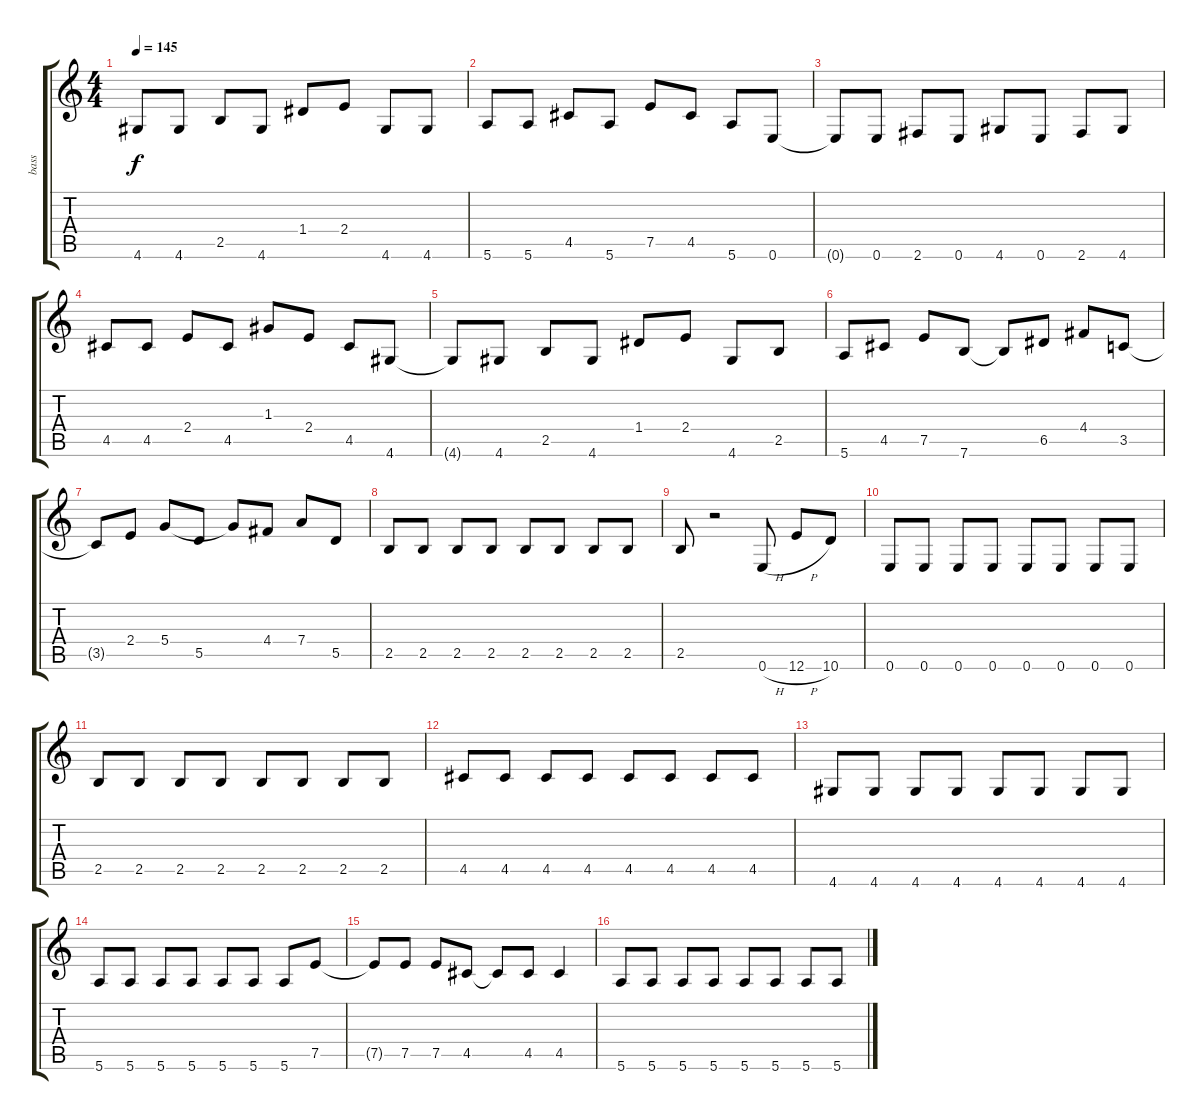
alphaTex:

\track ("bass" "bass") {instrument electricbassfinger}
\staff {score tabs}
\tuning (E4 B3 G3 D3 A2 E2) {hide}
\ts (4 4)
\tempo 145
\clef g2
\ks c
4.6{t}.8{dy f} 4.6.8 2.5.8 4.6.8 1.4.8 2.4.8 4.6.8 4.6.8 |
5.6.8 5.6.8 4.5.8 5.6.8 7.5.8 4.5.8 5.6.8 0.6.8 |
0.6{t}.8 0.6.8 2.6.8 0.6.8 4.6.8 0.6.8 2.6.8 4.6.8 |
4.5.8 4.5.8 2.4.8 4.5.8 1.3.8 2.4.8 4.5.8 4.6.8 |
4.6{t}.8 4.6.8 2.5.8 4.6.8 1.4.8 2.4.8 4.6.8 2.5.8 |
5.6.8 4.5.8 7.5.8 7.6.8 7.6{t}.8 6.5.8 4.4.8 3.5.8 |
3.5{t}.8 2.4.8 5.4.8 5.5.8 5.4{t}.8 4.4.8 7.4.8 5.5.8 |
2.5.8 2.5.8 2.5.8 2.5.8 2.5.8 2.5.8 2.5.8 2.5.8 |
2.5.8 r.2 0.6{h}.8 12.6{h}.8 10.6.8 |
0.6.8 0.6.8 0.6.8 0.6.8 0.6.8 0.6.8 0.6.8 0.6.8 |
2.5.8 2.5.8 2.5.8 2.5.8 2.5.8 2.5.8 2.5.8 2.5.8 |
4.5.8 4.5.8 4.5.8 4.5.8 4.5.8 4.5.8 4.5.8 4.5.8 |
4.6.8 4.6.8 4.6.8 4.6.8 4.6.8 4.6.8 4.6.8 4.6.8 |
5.6.8 5.6.8 5.6.8 5.6.8 5.6.8 5.6.8 5.6.8 7.5.8 |
7.5{t}.8 7.5.8 7.5.8 4.5.8 4.5{t}.8 4.5.8 4.5.4 |
5.6.8 5.6.8 5.6.8 5.6.8 5.6.8 5.6.8 5.6.8 5.6.8
